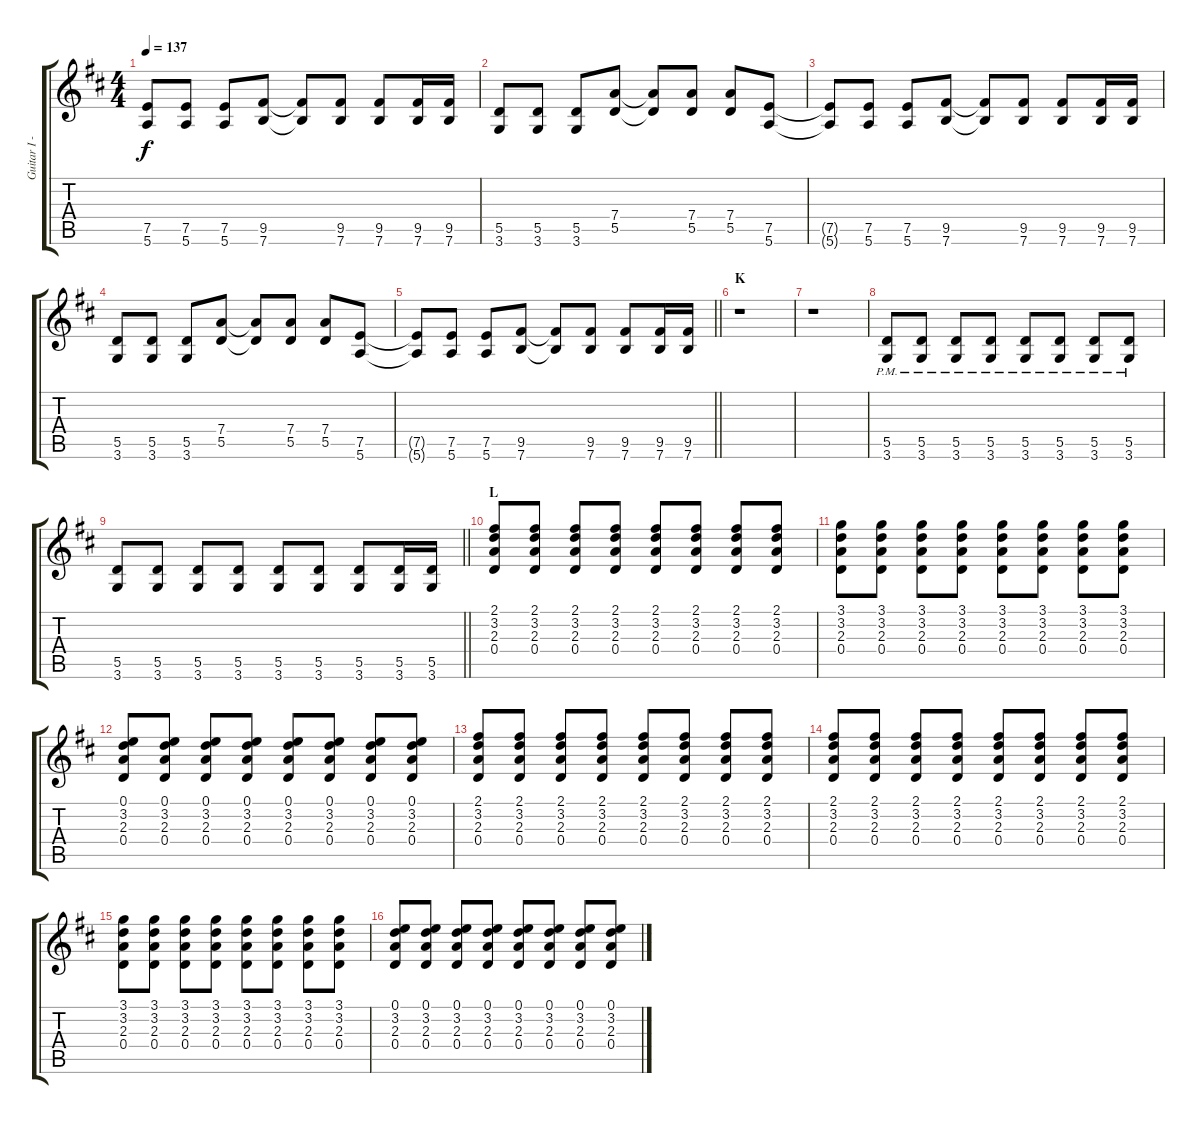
\track ("Guitar I - Gotoh" "Guitar I -") {instrument overdrivenguitar}
\staff {score tabs}
\tuning (E4 B3 G3 D3 A2 E2) {hide}
\ts (4 4)
\tempo 137
\clef g2
\ks d
(7.5{t} 5.6{t}).8{dy f} (7.5 5.6).8 (7.5 5.6).8 (9.5 7.6).8 (9.5{t} 7.6{t}).8 (9.5 7.6).8 (9.5 7.6).8 (9.5 7.6).16 (9.5 7.6).16 |
(5.5 3.6).8 (5.5 3.6).8 (5.5 3.6).8 (7.4 5.5).8 (7.4{t} 5.5{t}).8 (7.4 5.5).8 (7.4 5.5).8 (7.5 5.6).8 |
(7.5{t} 5.6{t}).8 (7.5 5.6).8 (7.5 5.6).8 (9.5 7.6).8 (9.5{t} 7.6{t}).8 (9.5 7.6).8 (9.5 7.6).8 (9.5 7.6).16 (9.5 7.6).16 |
(5.5 3.6).8 (5.5 3.6).8 (5.5 3.6).8 (7.4 5.5).8 (7.4{t} 5.5{t}).8 (7.4 5.5).8 (7.4 5.5).8 (7.5 5.6).8 |
\barLineRight lightlight
(7.5{t} 5.6{t}).8 (7.5 5.6).8 (7.5 5.6).8 (9.5 7.6).8 (9.5{t} 7.6{t}).8 (9.5 7.6).8 (9.5 7.6).8 (9.5 7.6).16 (9.5 7.6).16 |
\section ("" "K")
r.1 |
r.1 |
(5.5{pm} 3.6{pm}).8 (5.5{pm} 3.6{pm}).8 (5.5{pm} 3.6{pm}).8 (5.5{pm} 3.6{pm}).8 (5.5{pm} 3.6{pm}).8 (5.5{pm} 3.6{pm}).8 (5.5{pm} 3.6{pm}).8 (5.5{pm} 3.6{pm}).8 |
\barLineRight lightlight
(5.5 3.6).8{volume 12} (5.5 3.6).8{volume 14} (5.5 3.6).8 (5.5 3.6).8 (5.5 3.6).8 (5.5 3.6).8 (5.5 3.6).8 (5.5 3.6).16 (5.5 3.6).16 |
\section ("" "L")
(2.1 3.2 2.3 0.4).8 (2.1 3.2 2.3 0.4).8 (2.1 3.2 2.3 0.4).8 (2.1 3.2 2.3 0.4).8 (2.1 3.2 2.3 0.4).8 (2.1 3.2 2.3 0.4).8 (2.1 3.2 2.3 0.4).8 (2.1 3.2 2.3 0.4).8 |
(3.1 3.2 2.3 0.4).8 (3.1 3.2 2.3 0.4).8 (3.1 3.2 2.3 0.4).8 (3.1 3.2 2.3 0.4).8 (3.1 3.2 2.3 0.4).8 (3.1 3.2 2.3 0.4).8 (3.1 3.2 2.3 0.4).8 (3.1 3.2 2.3 0.4).8 |
(0.1 3.2 2.3 0.4).8 (0.1 3.2 2.3 0.4).8 (0.1 3.2 2.3 0.4).8 (0.1 3.2 2.3 0.4).8 (0.1 3.2 2.3 0.4).8 (0.1 3.2 2.3 0.4).8 (0.1 3.2 2.3 0.4).8 (0.1 3.2 2.3 0.4).8 |
(2.1 3.2 2.3 0.4).8 (2.1 3.2 2.3 0.4).8 (2.1 3.2 2.3 0.4).8 (2.1 3.2 2.3 0.4).8 (2.1 3.2 2.3 0.4).8 (2.1 3.2 2.3 0.4).8 (2.1 3.2 2.3 0.4).8 (2.1 3.2 2.3 0.4).8 |
(2.1 3.2 2.3 0.4).8 (2.1 3.2 2.3 0.4).8 (2.1 3.2 2.3 0.4).8 (2.1 3.2 2.3 0.4).8 (2.1 3.2 2.3 0.4).8 (2.1 3.2 2.3 0.4).8 (2.1 3.2 2.3 0.4).8 (2.1 3.2 2.3 0.4).8 |
(3.1 3.2 2.3 0.4).8 (3.1 3.2 2.3 0.4).8 (3.1 3.2 2.3 0.4).8 (3.1 3.2 2.3 0.4).8 (3.1 3.2 2.3 0.4).8 (3.1 3.2 2.3 0.4).8 (3.1 3.2 2.3 0.4).8 (3.1 3.2 2.3 0.4).8 |
(0.1 3.2 2.3 0.4).8 (0.1 3.2 2.3 0.4).8 (0.1 3.2 2.3 0.4).8 (0.1 3.2 2.3 0.4).8 (0.1 3.2 2.3 0.4).8 (0.1 3.2 2.3 0.4).8 (0.1 3.2 2.3 0.4).8 (0.1 3.2 2.3 0.4).8
